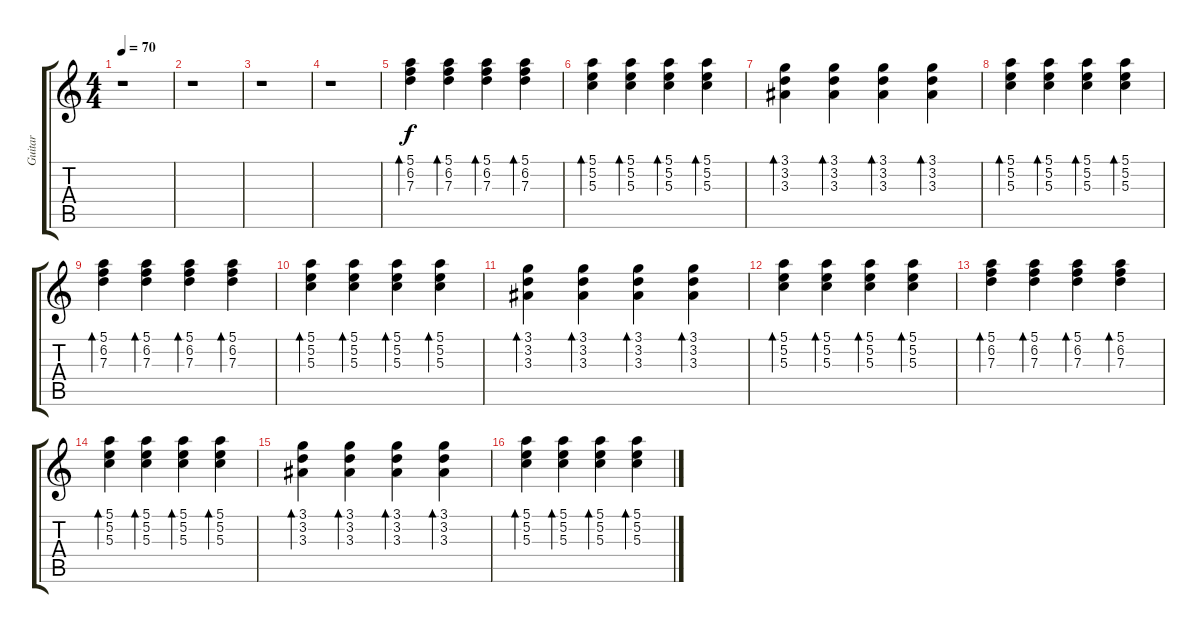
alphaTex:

\track ("Guitar" "Guitar") {instrument acousticguitarsteel}
\staff {score tabs}
\tuning (E4 B3 G3 D3 A2 E2) {hide}
\ts (4 4)
\tempo 70
\clef g2
\ks c
r.1{dy f instrument acousticguitarsteel} |
r.1 |
r.1 |
r.1 |
(5.1 6.2 7.3).4{bd 120} (5.1 6.2 7.3).4{bd 120} (5.1 6.2 7.3).4{bd 120} (5.1 6.2 7.3).4{bd 120} |
(5.1 5.2 5.3).4{bd 120} (5.1 5.2 5.3).4{bd 120} (5.1 5.2 5.3).4{bd 120} (5.1 5.2 5.3).4{bd 120} |
(3.1 3.2 3.3).4{bd 120} (3.1 3.2 3.3).4{bd 120} (3.1 3.2 3.3).4{bd 120} (3.1 3.2 3.3).4{bd 120} |
(5.1 5.2 5.3).4{bd 120} (5.1 5.2 5.3).4{bd 120} (5.1 5.2 5.3).4{bd 120} (5.1 5.2 5.3).4{bd 120} |
(5.1 6.2 7.3).4{bd 120} (5.1 6.2 7.3).4{bd 120} (5.1 6.2 7.3).4{bd 120} (5.1 6.2 7.3).4{bd 120} |
(5.1 5.2 5.3).4{bd 120} (5.1 5.2 5.3).4{bd 120} (5.1 5.2 5.3).4{bd 120} (5.1 5.2 5.3).4{bd 120} |
(3.1 3.2 3.3).4{bd 120} (3.1 3.2 3.3).4{bd 120} (3.1 3.2 3.3).4{bd 120} (3.1 3.2 3.3).4{bd 120} |
(5.1 5.2 5.3).4{bd 120} (5.1 5.2 5.3).4{bd 120} (5.1 5.2 5.3).4{bd 120} (5.1 5.2 5.3).4{bd 120} |
(5.1 6.2 7.3).4{bd 120} (5.1 6.2 7.3).4{bd 120} (5.1 6.2 7.3).4{bd 120} (5.1 6.2 7.3).4{bd 120} |
(5.1 5.2 5.3).4{bd 120} (5.1 5.2 5.3).4{bd 120} (5.1 5.2 5.3).4{bd 120} (5.1 5.2 5.3).4{bd 120} |
(3.1 3.2 3.3).4{bd 120} (3.1 3.2 3.3).4{bd 120} (3.1 3.2 3.3).4{bd 120} (3.1 3.2 3.3).4{bd 120} |
(5.1 5.2 5.3).4{bd 120} (5.1 5.2 5.3).4{bd 120} (5.1 5.2 5.3).4{bd 120} (5.1 5.2 5.3).4{bd 120}
